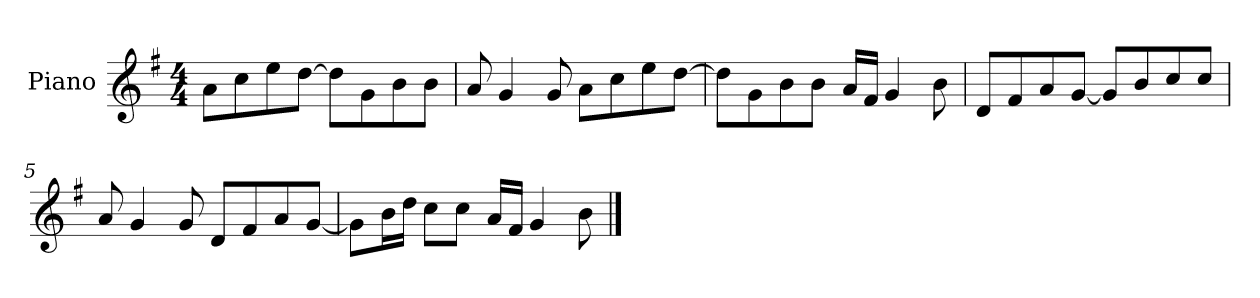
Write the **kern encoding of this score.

**kern
*part1
*staff1
*I"Piano
*I'P-no
*clefG2
*k[f#]
*M4/4
*MM90
=1
8a\L
8cc\
8ee\
[8dd\J
8dd\L]
8g\
8b\
8b\J
=2
8a/
4g/
8g/
8a\L
8cc\
8ee\
[8dd\J
=3
8dd\L]
8g\
8b\
8b\J
16a/LL
16f#/JJ
4g/
8b\
=4
8d/L
8f#/
8a/
[8g/J
8g/L]
8b/
8cc/
8cc/J
!!LO:LB:g=z
=5
8a/
4g/
8g/
8d/L
8f#/
8a/
[8g/J
=6
8g\L]
16b\L
16dd\JJ
8cc\L
8cc\J
16a/LL
16f#/JJ
4g/
8b\
==
*-
